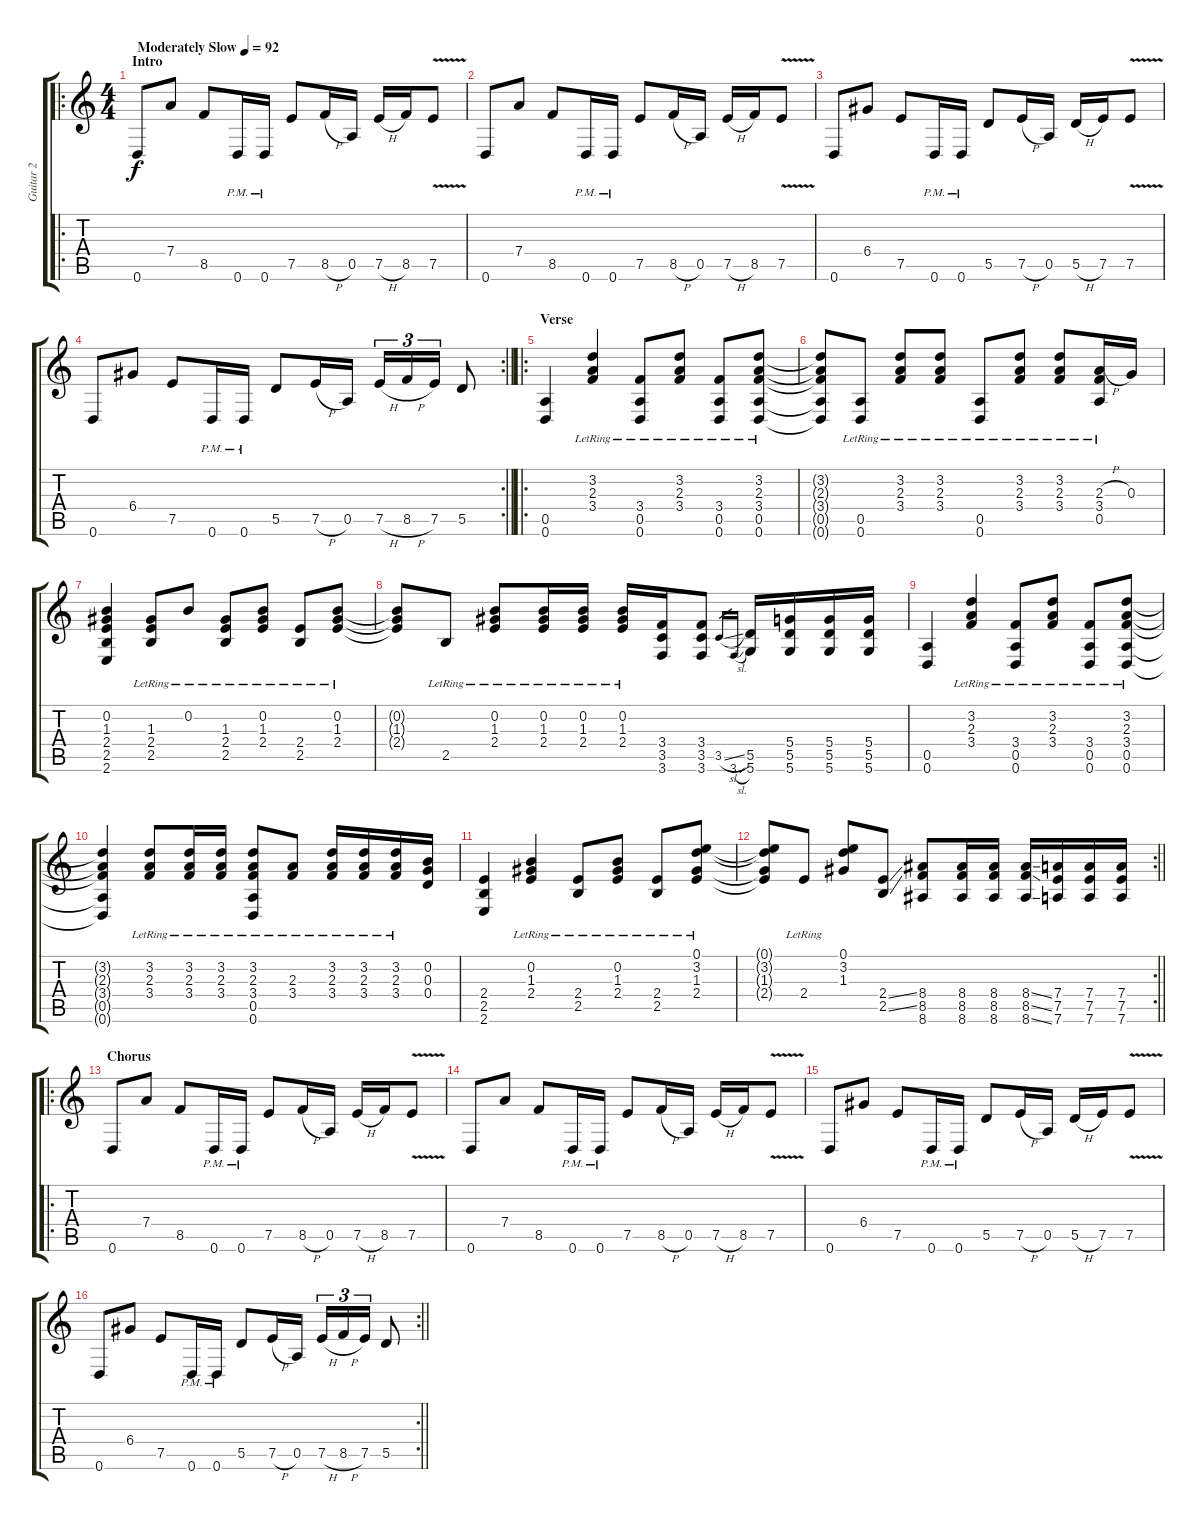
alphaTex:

\track ("Guitar 2" "Guitar 2") {instrument distortionguitar}
\staff {score tabs}
\tuning (E4 B3 G3 D3 A2 D2) {hide}
\ro
\ts (4 4)
\section ("" "Intro")
\tempo (92 "Moderately Slow")
\clef g2
\ks c
0.6.8{dy f instrument distortionguitar} 7.4.8 8.5.8 0.6{pm}.16 0.6{pm}.16 7.5.8 8.5{h}.16 0.5.16 7.5{h}.16 8.5.16 7.5{v}.8 |
0.6.8 7.4.8 8.5.8 0.6{pm}.16 0.6{pm}.16 7.5.8 8.5{h}.16 0.5.16 7.5{h}.16 8.5.16 7.5{v}.8 |
0.6.8 6.4.8 7.5.8 0.6{pm}.16 0.6{pm}.16 5.5.8 7.5{h}.16 0.5.16 5.5{h}.16 7.5.16 7.5{v}.8 |
\rc 2
\barLineRight lightlight
0.6.8 6.4.8 7.5.8 0.6{pm}.16 0.6{pm}.16 5.5.8 7.5{h}.16 0.5.16 7.5{h}.16{tu (3 2)} 8.5{h}.16{tu (3 2)} 7.5.16{tu (3 2)} 5.5.8 |
\ro
\section ("" "Verse")
(0.5 0.6).4 (3.2{lr} 2.3{lr} 3.4{lr}).4 (3.4{lr} 0.5{lr} 0.6{lr}).8 (3.2{lr} 2.3{lr} 3.4{lr}).8 (3.4{lr} 0.5{lr} 0.6{lr}).8 (3.2{lr} 2.3{lr} 3.4{lr} 0.5{lr} 0.6{lr}).8 |
(3.2{t} 2.3{t} 3.4{t} 0.5{t} 0.6{t}).8 (0.5{lr} 0.6{lr}).8 (3.2{lr} 2.3{lr} 3.4{lr}).8 (3.2{lr} 2.3{lr} 3.4{lr}).8 (0.5{lr} 0.6{lr}).8 (3.2{lr} 2.3{lr} 3.4{lr}).8 (3.2{lr} 2.3{lr} 3.4{lr}).8 (2.3{h lr} 3.4{lr} 0.5{lr}).16 0.3.16 |
(0.2 1.3 2.4 2.5 2.6).4 (1.3{lr} 2.4{lr} 2.5{lr}).8 0.2{lr}.8 (1.3{lr} 2.4{lr} 2.5{lr}).8 (0.2{lr} 1.3{lr} 2.4{lr}).8 (2.4{lr} 2.5{lr}).8 (0.2{lr} 1.3{lr} 2.4{lr}).8 |
(0.2{t} 1.3{t} 2.4{t}).8 2.5{lr}.8 (0.2{lr} 1.3{lr} 2.4{lr}).8 (0.2{lr} 1.3{lr} 2.4{lr}).16 (0.2{lr} 1.3{lr} 2.4{lr}).16 (0.2{lr} 1.3{lr} 2.4{lr}).16 (3.4 3.5 3.6).16 (3.4 3.5 3.6).8 3.5{sl}.16{gr} 3.6{sl}.16{gr} (5.5 5.6).16 (5.4 5.5 5.6).16 (5.4 5.5 5.6).16 (5.4 5.5 5.6).16 |
(0.5 0.6).4 (3.2{lr} 2.3{lr} 3.4{lr}).4 (3.4{lr} 0.5{lr} 0.6{lr}).8 (3.2{lr} 2.3{lr} 3.4{lr}).8 (3.4{lr} 0.5{lr} 0.6{lr}).8 (3.2{lr} 2.3{lr} 3.4{lr} 0.5{lr} 0.6{lr}).8 |
(3.2{t} 2.3{t} 3.4{t} 0.5{t} 0.6{t}).4 (3.2{lr} 2.3{lr} 3.4{lr}).8 (3.2{lr} 2.3{lr} 3.4{lr}).16 (3.2{lr} 2.3{lr} 3.4{lr}).16 (3.2{lr} 2.3{lr} 3.4{lr} 0.5{lr} 0.6{lr}).8 (2.3{lr} 3.4{lr}).8 (3.2{lr} 2.3{lr} 3.4{lr}).16 (3.2{lr} 2.3{lr} 3.4{lr}).16 (3.2{lr} 2.3{lr} 3.4{lr}).16 (0.2 0.3 0.4).16 |
(2.4 2.5 2.6).4 (0.2{lr} 1.3{lr} 2.4{lr}).4 (2.4{lr} 2.5{lr}).8 (0.2{lr} 1.3{lr} 2.4{lr}).8 (2.4{lr} 2.5{lr}).8 (0.1{lr} 3.2{lr} 1.3{lr} 2.4{lr}).8 |
\rc 2
\barLineRight lightlight
(0.1{t} 3.2{t} 1.3{t} 2.4{t}).8 2.4{lr}.8 (0.1 3.2 1.3).8 (2.4{ss} 2.5{ss}).8 (8.4 8.5 8.6).8 (8.4 8.5 8.6).16 (8.4 8.5 8.6).16 (8.4{ss} 8.5{ss} 8.6{ss}).16 (7.4 7.5 7.6).16 (7.4 7.5 7.6).16 (7.4 7.5 7.6).16 |
\ro
\section ("" "Chorus")
0.6.8 7.4.8 8.5.8 0.6{pm}.16 0.6{pm}.16 7.5.8 8.5{h}.16 0.5.16 7.5{h}.16 8.5.16 7.5{v}.8 |
0.6.8 7.4.8 8.5.8 0.6{pm}.16 0.6{pm}.16 7.5.8 8.5{h}.16 0.5.16 7.5{h}.16 8.5.16 7.5{v}.8 |
0.6.8 6.4.8 7.5.8 0.6{pm}.16 0.6{pm}.16 5.5.8 7.5{h}.16 0.5.16 5.5{h}.16 7.5.16 7.5{v}.8 |
\rc 2
\barLineRight lightlight
0.6.8 6.4.8 7.5.8 0.6{pm}.16 0.6{pm}.16 5.5.8 7.5{h}.16 0.5.16 7.5{h}.16{tu (3 2)} 8.5{h}.16{tu (3 2)} 7.5.16{tu (3 2)} 5.5.8
